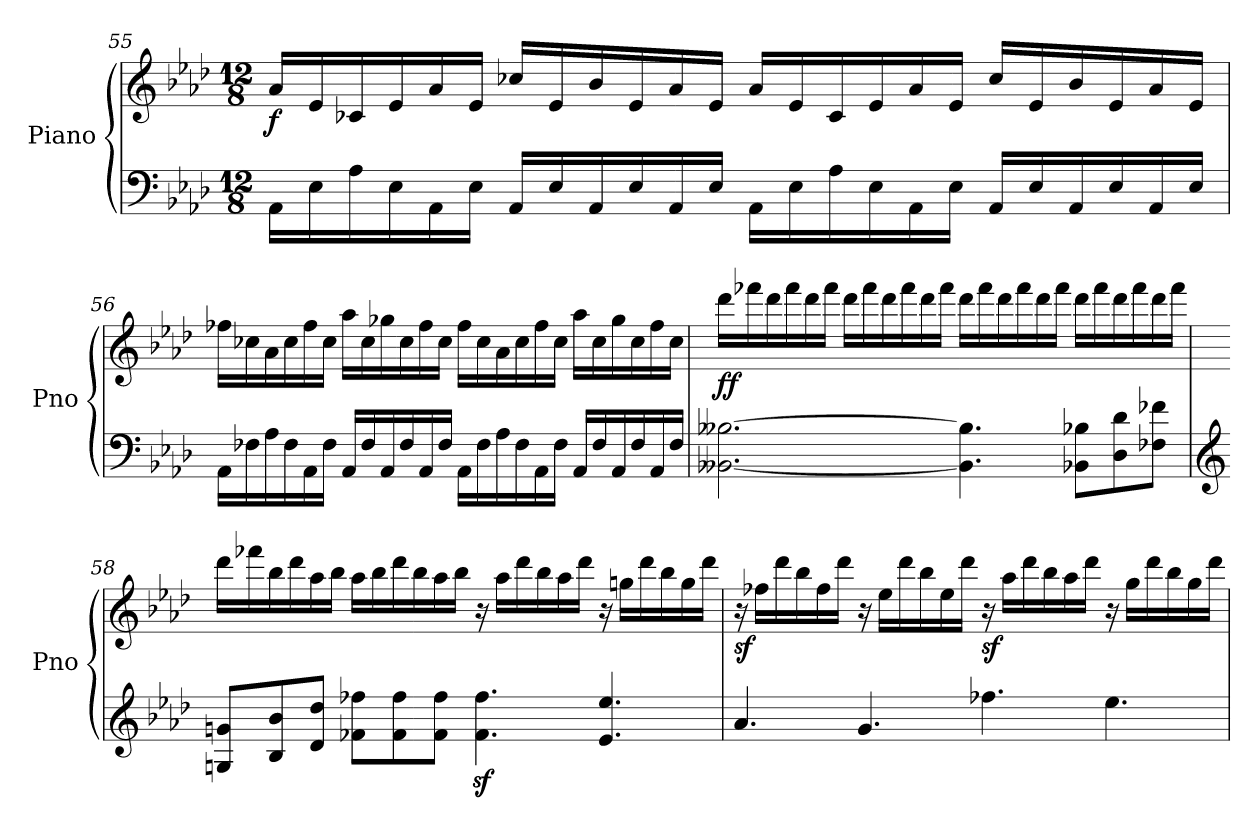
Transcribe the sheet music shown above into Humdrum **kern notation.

**kern	**kern	**dynam
*part1	*part1	*part1
*staff2	*staff1	*staff1/2
*I"Piano	*	*
*I'Pno	*	*
!!LO:LB:g=z
*clefF4	*clefG2	*
*k[b-e-a-d-]	*k[b-e-a-d-]	*
*M12/8	*M12/8	*
=55	=55	=55
!	!	!LO:DY:b
16AA-\LL	16a-/LL	f
16E-\	16e-/	.
16A-\	16c-X/	.
16E-\	16e-/	.
16AA-\	16a-/	.
16E-\JJ	16e-/JJ	.
16AA-/LL	16cc-X/LL	.
16E-/	16e-/	.
16AA-/	16b-/	.
16E-/	16e-/	.
16AA-/	16a-/	.
16E-/JJ	16e-/JJ	.
16AA-\LL	16a-/LL	.
16E-\	16e-/	.
16A-\	16c-/	.
16E-\	16e-/	.
16AA-\	16a-/	.
16E-\JJ	16e-/JJ	.
16AA-/LL	16cc-/LL	.
16E-/	16e-/	.
16AA-/	16b-/	.
16E-/	16e-/	.
16AA-/	16a-/	.
16E-/JJ	16e-/JJ	.
=56	=56	=56
16AA-\LL	16ff-X\LL	.
16F-X\	16cc-X\	.
16A-\	16a-\	.
16F-\	16cc-\	.
16AA-\	16ff-\	.
16F-\JJ	16cc-\JJ	.
16AA-/LL	16aa-\LL	.
16F-/	16cc-\	.
16AA-/	16gg-X\	.
16F-/	16cc-\	.
16AA-/	16ff-\	.
16F-/JJ	16cc-\JJ	.
16AA-\LL	16ff-\LL	.
16F-\	16cc-\	.
16A-\	16a-\	.
16F-\	16cc-\	.
16AA-\	16ff-\	.
16F-\JJ	16cc-\JJ	.
16AA-/LL	16aa-\LL	.
16F-/	16cc-\	.
16AA-/	16gg-\	.
16F-/	16cc-\	.
16AA-/	16ff-\	.
16F-/JJ	16cc-\JJ	.
!!LO:PB:g=z
=57	=57	=57
!	!	!LO:DY:b
[2.BB--X\ [2.B--X\	16ddd-\LL	ff
.	16fff-X\	.
.	16ddd-\	.
.	16fff-\	.
.	16ddd-\	.
.	16fff-\JJ	.
.	16ddd-\LL	.
.	16fff-\	.
.	16ddd-\	.
.	16fff-\	.
.	16ddd-\	.
.	16fff-\JJ	.
4.BB--\] 4.B--\]	16ddd-\LL	.
.	16fff-\	.
.	16ddd-\	.
.	16fff-\	.
.	16ddd-\	.
.	16fff-\JJ	.
8BB-X\ 8B-X\L	16ddd-\LL	.
.	16fff-\	.
8D-\ 8d-\	16ddd-\	.
.	16fff-\	.
8F-X\ 8f-X\J	16ddd-\	.
.	16fff-\JJ	.
!!LO:LB:g=z
=58	=58	=58
*clefG2	*	*
8Gn/ 8gn/L	16ddd-\LL	.
.	16fff-X\	.
8B-/ 8b-/	16bb-\	.
.	16ddd-\	.
8d-/ 8dd-/J	16aa-\	.
.	16bb-\JJ	.
8f-X\ 8ff-X\L	16aa-\LL	.
.	16bb-\	.
8f-\ 8ff-\	16ddd-\	.
.	16bb-\	.
8f-\ 8ff-\J	16aa-\	.
.	16bb-\JJ	.
4.f-\z< 4.ff-\z<	16r	.
.	16aa-\LL	.
.	16ddd-\	.
.	16bb-\	.
.	16aa-\	.
.	16ddd-\JJ	.
4.e-/ 4.ee-/	16r	.
.	16ggn\LL	.
.	16ddd-\	.
.	16bb-\	.
.	16gg\	.
.	16ddd-\JJ	.
!!LO:LB:g=z
=59	=59	=59
!	!	!LO:DY:b
4.a-/	16r	sf
.	16ff-X\LL	.
.	16ddd-\	.
.	16bb-\	.
.	16ff-\	.
.	16ddd-\JJ	.
4.g/	16r	.
.	16ee-\LL	.
.	16ddd-\	.
.	16bb-\	.
.	16ee-\	.
.	16ddd-\JJ	.
!	!	!LO:DY:b
4.ff-X\	16r	sf
.	16aa-\LL	.
.	16ddd-\	.
.	16bb-\	.
.	16aa-\	.
.	16ddd-\JJ	.
4.ee-\	16r	.
.	16gg\LL	.
.	16ddd-\	.
.	16bb-\	.
.	16gg\	.
.	16ddd-\JJ	.
=	=	=
*-	*-	*-
